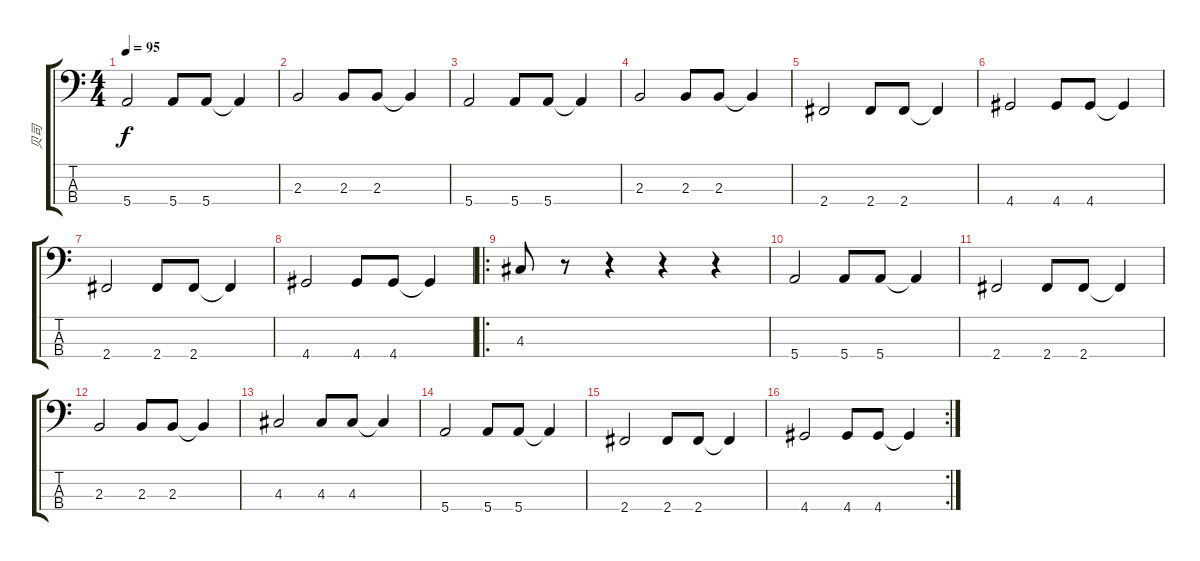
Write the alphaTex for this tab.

\track ("贝司" "贝司") {instrument electricbassfinger}
\staff {score tabs}
\tuning (G2 D2 A1 E1) {hide}
\ts (4 4)
\tempo 95
\clef f4
\ks c
5.4.2{dy f} 5.4.8 5.4.8 5.4{t}.4 |
2.3.2 2.3.8 2.3.8 2.3{t}.4 |
5.4.2 5.4.8 5.4.8 5.4{t}.4 |
2.3.2 2.3.8 2.3.8 2.3{t}.4 |
2.4.2 2.4.8 2.4.8 2.4{t}.4 |
4.4.2 4.4.8 4.4.8 4.4{t}.4 |
2.4.2 2.4.8 2.4.8 2.4{t}.4 |
4.4.2 4.4.8 4.4.8 4.4{t}.4 |
\ro
4.3.8 r.8 r.4 r.4 r.4 |
5.4.2 5.4.8 5.4.8 5.4{t}.4 |
2.4.2 2.4.8 2.4.8 2.4{t}.4 |
2.3.2 2.3.8 2.3.8 2.3{t}.4 |
4.3.2 4.3.8 4.3.8 4.3{t}.4 |
5.4.2 5.4.8 5.4.8 5.4{t}.4 |
2.4.2 2.4.8 2.4.8 2.4{t}.4 |
\rc 2
4.4.2 4.4.8 4.4.8 4.4{t}.4
